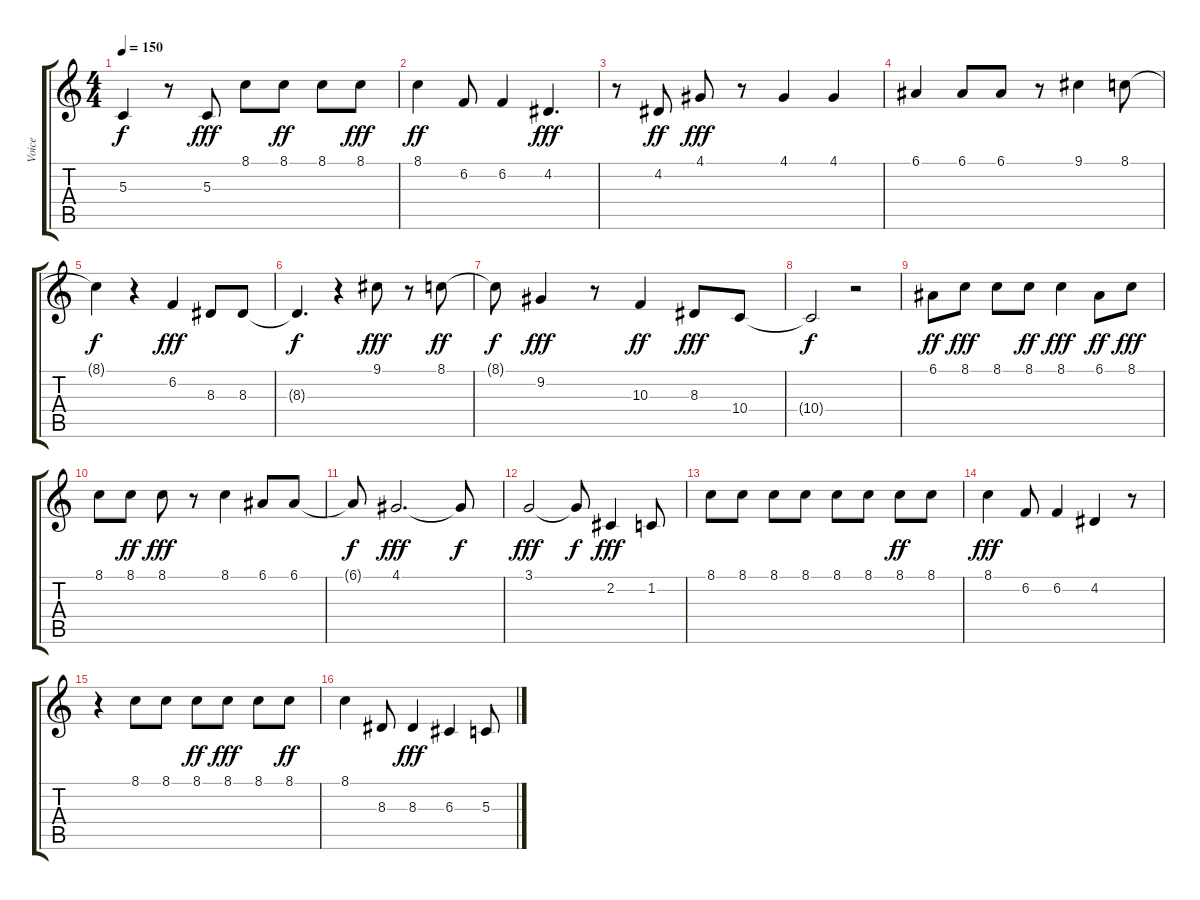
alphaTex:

\track ("Voice" "Voice") {instrument electricpiano1}
\staff {score tabs}
\tuning (E4 B3 G3 D3 A2 E2) {hide}
\ts (4 4)
\tempo 150
\clef g2
\ks c
5.3{t}.4{dy f} r.8 5.3.8{dy fff} 8.1.8 8.1.8{dy ff} 8.1.8 8.1.8{dy fff} |
8.1.4{dy ff} 6.2.8 6.2.4 4.2.4{d dy fff} |
r.8 4.2.8{dy ff} 4.1.8{dy fff} r.8 4.1.4 4.1.4 |
6.1.4 6.1.8 6.1.8 r.8 9.1.4 8.1.8 |
8.1{t}.4{dy f} r.4 6.2.4{dy fff} 8.3.8 8.3.8 |
8.3{t}.4{d dy f} r.4 9.1.8{dy fff} r.8 8.1.8{dy ff} |
8.1{t}.8{dy f} 9.2.4{dy fff} r.8 10.3.4{dy ff} 8.3.8{dy fff} 10.4.8 |
10.4{t}.2{dy f} r.2 |
6.1.8{dy ff} 8.1.8{dy fff} 8.1.8 8.1.8{dy ff} 8.1.4{dy fff} 6.1.8{dy ff} 8.1.8{dy fff} |
8.1.8 8.1.8{dy ff} 8.1.8{dy fff} r.8 8.1.4 6.1.8 6.1.8 |
6.1{t}.8{dy f} 4.1.2{d dy fff} 4.1{t}.8{dy f} |
3.1.2{dy fff} 3.1{t}.8{dy f} 2.2.4{dy fff} 1.2.8 |
8.1.8{instrument tenorsax} 8.1.8 8.1.8 8.1.8 8.1.8 8.1.8 8.1.8{dy ff} 8.1.8 |
8.1.4{dy fff} 6.2.8 6.2.4 4.2.4 r.8 |
r.4 8.1.8 8.1.8 8.1.8{dy ff} 8.1.8{dy fff} 8.1.8 8.1.8{dy ff} |
8.1.4 8.3.8 8.3.4{dy fff} 6.3.4 5.3.8
